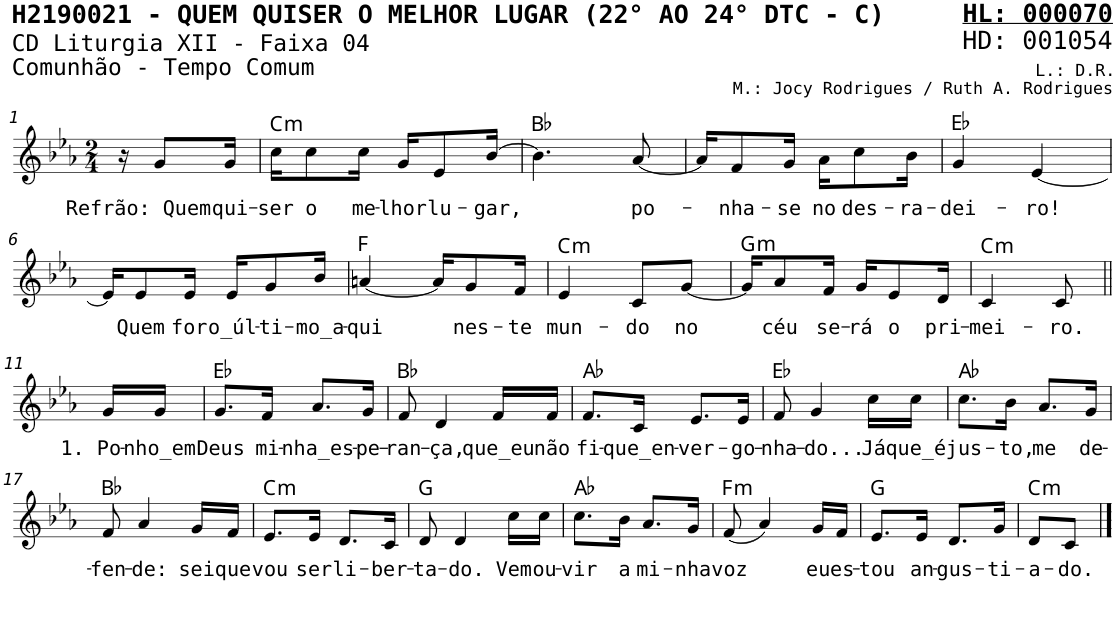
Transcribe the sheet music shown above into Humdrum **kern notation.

**kern	**text	**harte
*part1	*part1	*part1
*staff1	*staff1	*
*I"Voz	*	*
*I'V	*	*
*stria5	*	*
*clefG2	*	*
*k[b-e-a-]	*	*
*M2/4	*	*
=1	=1	=1
16r	.	.
!	!LO:LY:b	!
8g/L	Refrão: Quem	.
!	!LO:LY:b	!
16g/Jk	qui-	.
=2	=2	=2
!	!LO:LY:b	!LO:H:kt=m
16cc\KL	-ser	C:min
!	!LO:LY:b	!
8cc\	o	.
!	!LO:LY:b	!
16cc\Jk	me-	.
!	!LO:LY:b	!
16g/KL	-lhor	.
!	!LO:LY:b	!
8e-/	lu-	.
!	!LO:LY:b	!
[16b-/Jk	-gar,	.
=3	=3	=3
4.b-\]	.	Bb:maj
!	!LO:LY:b	!
[8a-/	po-	.
=4	=4	=4
16a-/KL]	.	.
!	!LO:LY:b	!
8f/	-nha-	.
!	!LO:LY:b	!
16g/Jk	-se	.
!	!LO:LY:b	!
16a-\KL	no	.
!	!LO:LY:b	!
8cc\	des-	.
!	!LO:LY:b	!
16b-\Jk	-ra-	.
=5	=5	=5
!	!LO:LY:b	!
4g/	-dei-	Eb:maj
!	!LO:LY:b	!
[4e-/	-ro!	.
!!LO:LB:g=z
=6	=6	=6
16e-/KL]	.	.
!	!LO:LY:b	!
8e-/	Quem	.
!	!LO:LY:b	!
16e-/Jk	for	.
!	!LO:LY:b	!
16e-/KL	o_úl-	.
!	!LO:LY:b	!
8g/	-ti-	.
!	!LO:LY:b	!
16b-/Jk	-mo_a-	.
=7	=7	=7
!	!LO:LY:b	!
[4an/	-qui	F:maj
16a/KL]	.	.
!	!LO:LY:b	!
8g/	nes-	.
!	!LO:LY:b	!
16f/Jk	-te	.
=8	=8	=8
!	!LO:LY:b	!LO:H:kt=m
4e-/	mun-	C:min
!	!LO:LY:b	!
8c/L	-do	.
!	!LO:LY:b	!
[8g/J	no	.
=9	=9	=9
!	!	!LO:H:kt=m
16g/KL]	.	G:min
!	!LO:LY:b	!
8a-/	céu	.
!	!LO:LY:b	!
16f/Jk	se-	.
!	!LO:LY:b	!
16g/KL	-rá	.
!	!LO:LY:b	!
8e-/	o	.
!	!LO:LY:b	!
16d/Jk	pri-	.
=10	=10	=10
!	!LO:LY:b	!LO:H:kt=m
4c/	-mei-	C:min
!	!LO:LY:b	!
8c/	-ro.	.
!!LO:LB:g=z
=11||	=11||	=11||
!	!LO:LY:b	!
16g/LL	1. Po-	.
!	!LO:LY:b	!
16g/JJ	-nho_em	.
=12	=12	=12
!	!LO:LY:b	!
8.g/L	Deus	Eb:maj
!	!LO:LY:b	!
16f/Jk	mi-	.
!	!LO:LY:b	!
8.a-/L	-nha_es-	.
!	!LO:LY:b	!
16g/Jk	-pe-	.
=13	=13	=13
!	!LO:LY:b	!
8f/	-ran-	Bb:maj
!	!LO:LY:b	!
4d/	-ça,	.
!	!LO:LY:b	!
16f/LL	que_eu	.
!	!LO:LY:b	!
16f/JJ	não	.
=14	=14	=14
!	!LO:LY:b	!
8.f/L	fi-	Ab:maj
!	!LO:LY:b	!
16c/Jk	-que_en-	.
!	!LO:LY:b	!
8.e-/L	-ver-	.
!	!LO:LY:b	!
16e-/Jk	-go-	.
=15	=15	=15
!	!LO:LY:b	!
8f/	-nha-	Eb:maj
!	!LO:LY:b	!
4g/	-do...	.
!	!LO:LY:b	!
16cc\LL	Já	.
!	!LO:LY:b	!
16cc\JJ	que_é	.
=16	=16	=16
!	!LO:LY:b	!
8.cc\L	jus-	Ab:maj
!	!LO:LY:b	!
16b-\Jk	-to,	.
!	!LO:LY:b	!
8.a-/L	me	.
!	!LO:LY:b	!
16g/Jk	de-	.
!!LO:LB:g=z
=17	=17	=17
!	!LO:LY:b	!
8f/	-fen-	Bb:maj
!	!LO:LY:b	!
4a-/	-de:	.
!	!LO:LY:b	!
16g/LL	sei	.
!	!LO:LY:b	!
16f/JJ	que	.
=18	=18	=18
!	!LO:LY:b	!LO:H:kt=m
8.e-/L	vou	C:min
!	!LO:LY:b	!
16e-/Jk	ser	.
!	!LO:LY:b	!
8.d/L	li-	.
!	!LO:LY:b	!
16c/Jk	-ber-	.
=19	=19	=19
!	!LO:LY:b	!
8d/	-ta-	G:maj
!	!LO:LY:b	!
4d/	-do.	.
!	!LO:LY:b	!
16cc\LL	Vem	.
!	!LO:LY:b	!
16cc\JJ	ou-	.
=20	=20	=20
!	!LO:LY:b	!
8.cc\L	-vir	Ab:maj
!	!LO:LY:b	!
16b-\Jk	a	.
!	!LO:LY:b	!
8.a-/L	mi-	.
!	!LO:LY:b	!
16g/Jk	-nha	.
=21	=21	=21
!	!LO:LY:b	!LO:H:kt=m
(8f/	voz	F:min
4a-/)	.	.
!	!LO:LY:b	!
16g/LL	eu	.
!	!LO:LY:b	!
16f/JJ	es-	.
=22	=22	=22
!	!LO:LY:b	!
8.e-/L	-tou	G:maj
!	!LO:LY:b	!
16e-/Jk	an-	.
!	!LO:LY:b	!
8.d/L	-gus-	.
!	!LO:LY:b	!
16g/Jk	-ti-	.
=23	=23	=23
!	!LO:LY:b	!LO:H:kt=m
8d/L	-a-	C:min
!	!LO:LY:b	!
8c/J	-do.	.
==	==	==
*-	*-	*-
